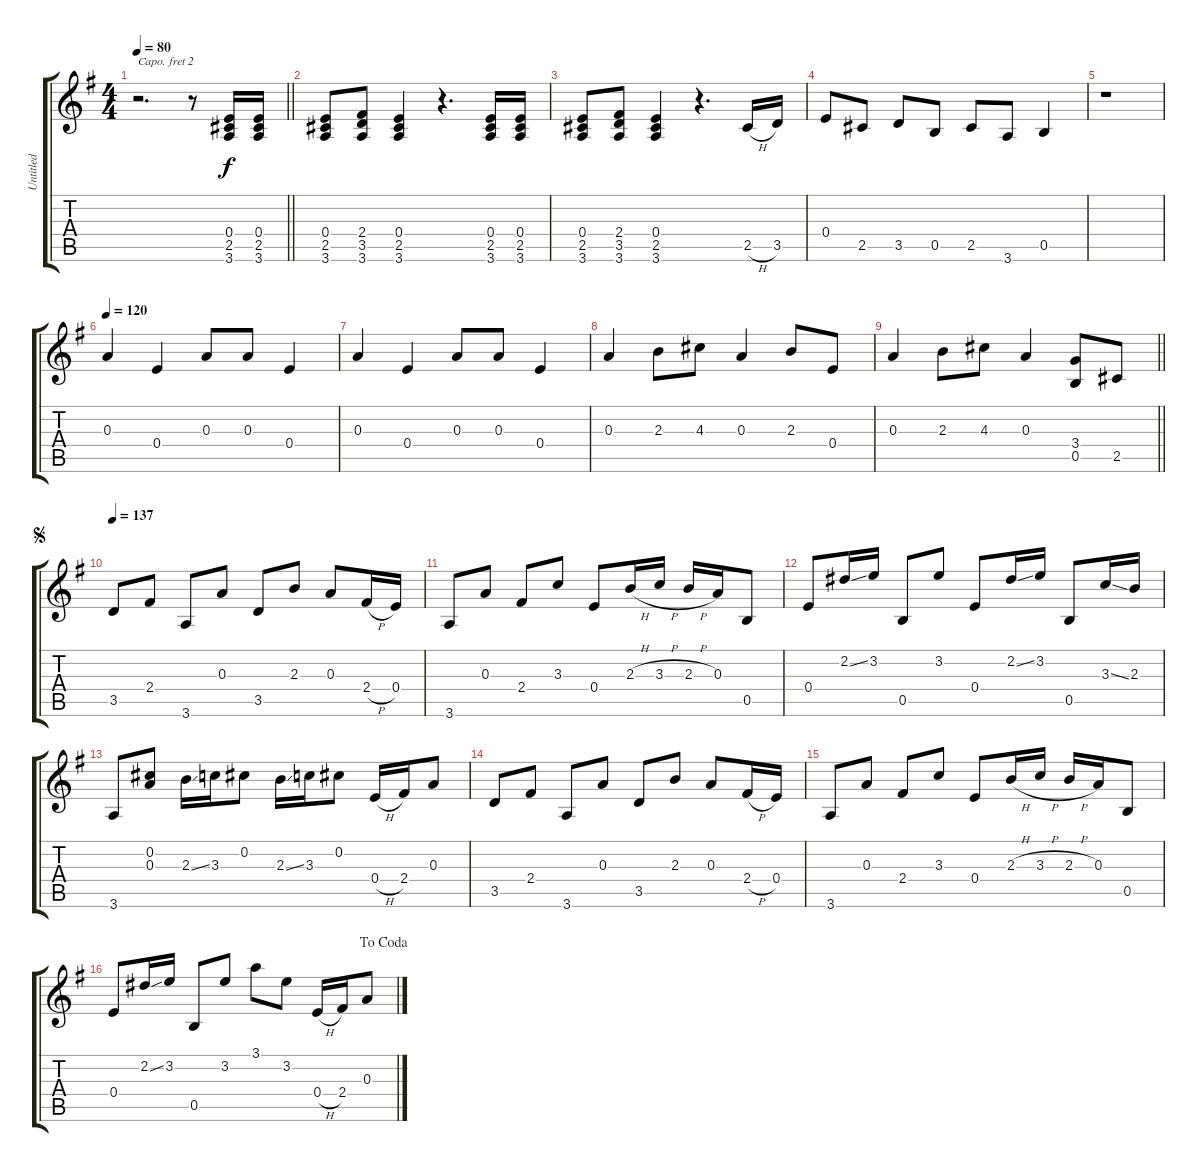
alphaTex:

\track ("Untitled" "Untitled") {instrument acousticguitarsteel}
\staff {score tabs}
\capo 2
\tuning (E4 B3 G3 D3 A2 E2) {hide}
\ts (4 4)
\tempo 80
\clef g2
\barLineRight lightlight
\ks g
r.2{d dy f} r.8 (0.4 2.5 3.6).16 (0.4 2.5 3.6).16 |
(0.4 2.5 3.6).8 (2.4 3.5 3.6).8 (0.4 2.5 3.6).4 r.4{d} (0.4 2.5 3.6).16 (0.4 2.5 3.6).16 |
(0.4 2.5 3.6).8 (2.4 3.5 3.6).8 (0.4 2.5 3.6).4 r.4{d} 2.5{h}.16 3.5.16 |
0.4.8 2.5.8 3.5.8 0.5.8 2.5.8 3.6.8 0.5.4 |
r.1 |
\tempo 120
0.3.4 0.4.4 0.3.8 0.3.8 0.4.4 |
0.3.4 0.4.4 0.3.8 0.3.8 0.4.4 |
0.3.4 2.3.8 4.3.8 0.3.4 2.3.8 0.4.8 |
\barLineRight lightlight
0.3.4 2.3.8 4.3.8 0.3.4 (3.4 0.5).8 2.5.8 |
\jump segno
\tempo 137
3.5.8 2.4.8 3.6.8 0.3.8 3.5.8 2.3.8 0.3.8 2.4{h}.16 0.4.16 |
3.6.8 0.3.8 2.4.8 3.3.8 0.4.8 2.3{h}.16 3.3{h}.16 2.3{h}.16 0.3.16 0.5.8 |
0.4.8 2.2{ss}.16 3.2.16 0.5.8 3.2.8 0.4.8 2.2{ss}.16 3.2.16 0.5.8 3.3{ss}.16 2.3.16 |
3.6.8 (0.2 0.3).8 2.3{ss}.16 3.3.16 0.2.8 2.3{ss}.16 3.3.16 0.2.8 0.4{h}.16 2.4.16 0.3.8 |
3.5.8 2.4.8 3.6.8 0.3.8 3.5.8 2.3.8 0.3.8 2.4{h}.16 0.4.16 |
3.6.8 0.3.8 2.4.8 3.3.8 0.4.8 2.3{h}.16 3.3{h}.16 2.3{h}.16 0.3.16 0.5.8 |
\jump dacoda
0.4.8 2.2{ss}.16 3.2.16 0.5.8 3.2.8 3.1.8 3.2.8 0.4{h}.16 2.4.16 0.3.8
